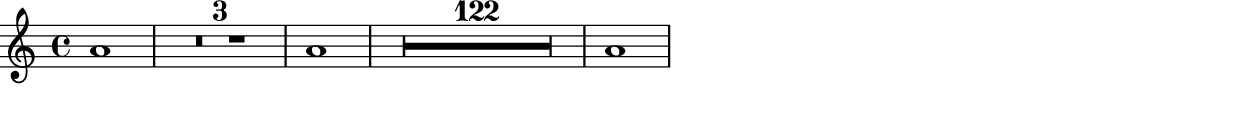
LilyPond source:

%% Generated by lilypond-book
%% Options: [exampleindent=10.16\mm,fragment,indent=0\mm,line-width=160\mm,quote,relative=2]
\include "lilypond-book-preamble.ly"


% ****************************************************************
% Start cut-&-pastable-section
% ****************************************************************

#(ly:set-option 'eps-box-padding 3.000000)



\paper {
  indent = 0\mm
  line-width = 160\mm
  % offset the left padding, also add 1mm as lilypond creates cropped
  % images with a little space on the right
  line-width = #(- line-width (* mm  3.000000) (* mm 1))
  line-width = 160\mm - 2.0 * 10.16\mm
  % offset the left padding, also add 1mm as lilypond creates cropped
  % images with a little space on the right
  line-width = #(- line-width (* mm  3.000000) (* mm 1))
}

\layout {
  
}


\relative c''
{


% ****************************************************************
% ly snippet contents follows:
% ****************************************************************
\sourcefileline 6093
a1
\set Score.skipBars = ##t
R1*3
a1
\set Score.skipBars = ##t
R1*122
a1



% ****************************************************************
% end ly snippet
% ****************************************************************
}
